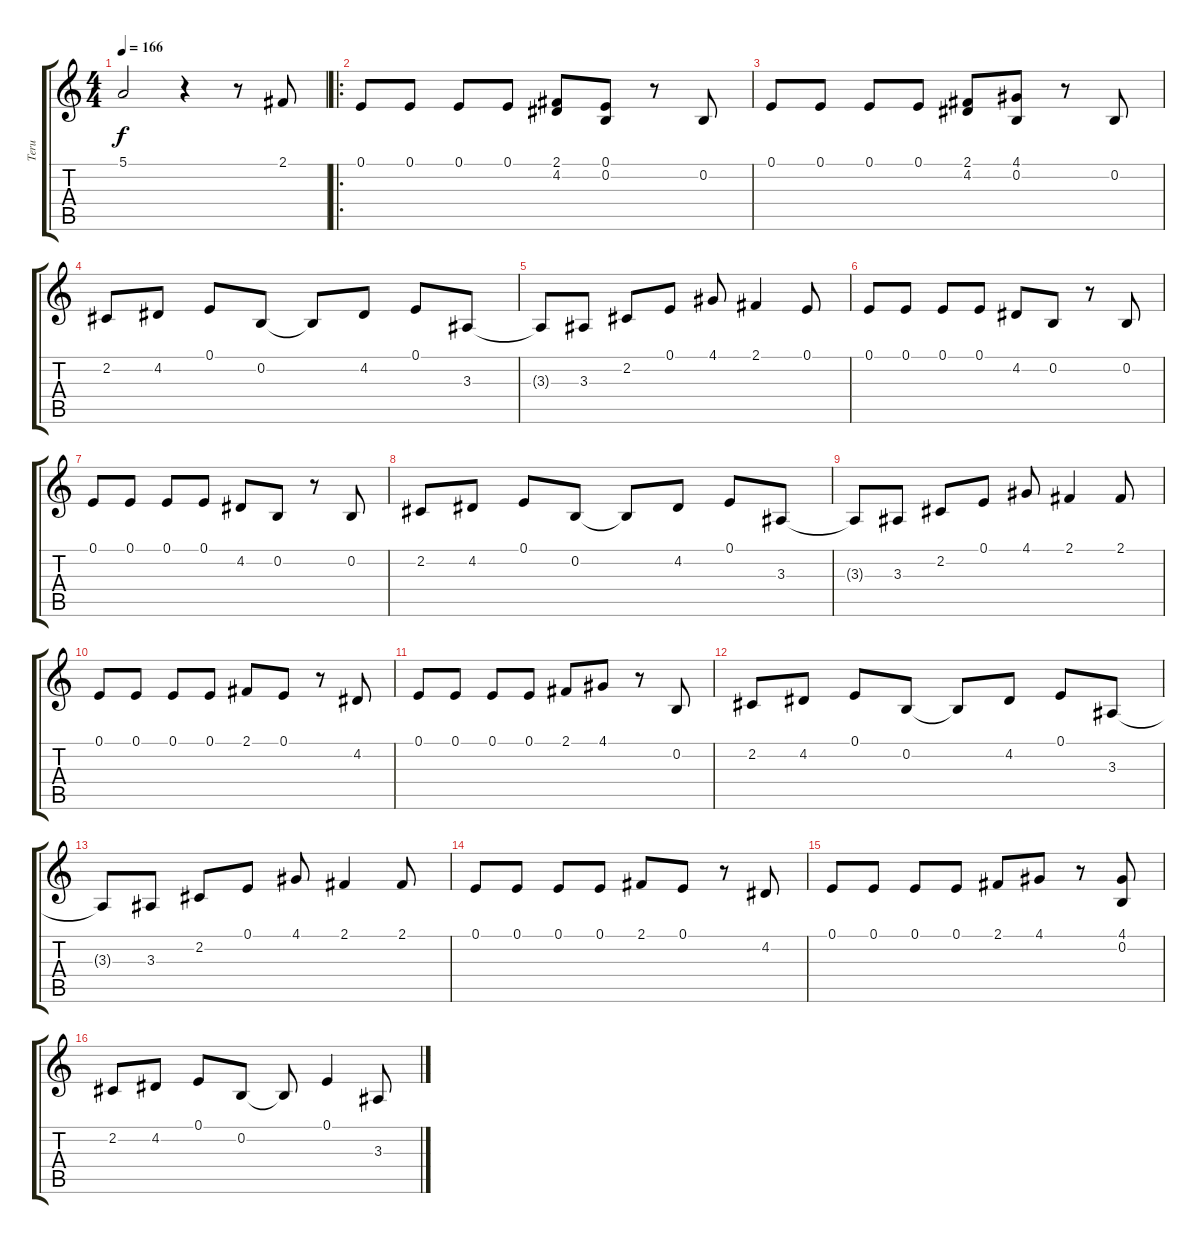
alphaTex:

\track ("Teru" "Teru") {instrument cello}
\staff {score tabs}
\tuning (E4 B3 G3 D3 A2 E2) {hide}
\ts (4 4)
\tempo 166
\clef g2
\ks c
5.1{t}.2{dy f} r.4 r.8 2.1.8 |
\ro
0.1.8 0.1.8 0.1.8 0.1.8 (2.1 4.2).8 (0.1 0.2).8 r.8 0.2.8 |
0.1.8 0.1.8 0.1.8 0.1.8 (2.1 4.2).8 (4.1 0.2).8 r.8 0.2.8 |
2.2.8 4.2.8 0.1.8 0.2.8 0.2{t}.8 4.2.8 0.1.8 3.3.8 |
3.3{t}.8 3.3.8 2.2.8 0.1.8 4.1.8 2.1.4 0.1.8 |
0.1.8 0.1.8 0.1.8 0.1.8 4.2.8 0.2.8 r.8 0.2.8 |
0.1.8 0.1.8 0.1.8 0.1.8 4.2.8 0.2.8 r.8 0.2.8 |
2.2.8 4.2.8 0.1.8 0.2.8 0.2{t}.8 4.2.8 0.1.8 3.3.8 |
3.3{t}.8 3.3.8 2.2.8 0.1.8 4.1.8 2.1.4 2.1.8 |
0.1.8 0.1.8 0.1.8 0.1.8 2.1.8 0.1.8 r.8 4.2.8 |
0.1.8 0.1.8 0.1.8 0.1.8 2.1.8 4.1.8 r.8 0.2.8 |
2.2.8 4.2.8 0.1.8 0.2.8 0.2{t}.8 4.2.8 0.1.8 3.3.8 |
3.3{t}.8 3.3.8 2.2.8 0.1.8 4.1.8 2.1.4 2.1.8 |
0.1.8 0.1.8 0.1.8 0.1.8 2.1.8 0.1.8 r.8 4.2.8 |
0.1.8 0.1.8 0.1.8 0.1.8 2.1.8 4.1.8 r.8 (4.1 0.2).8 |
2.2.8 4.2.8 0.1.8 0.2.8 0.2{t}.8 0.1.4 3.3.8
